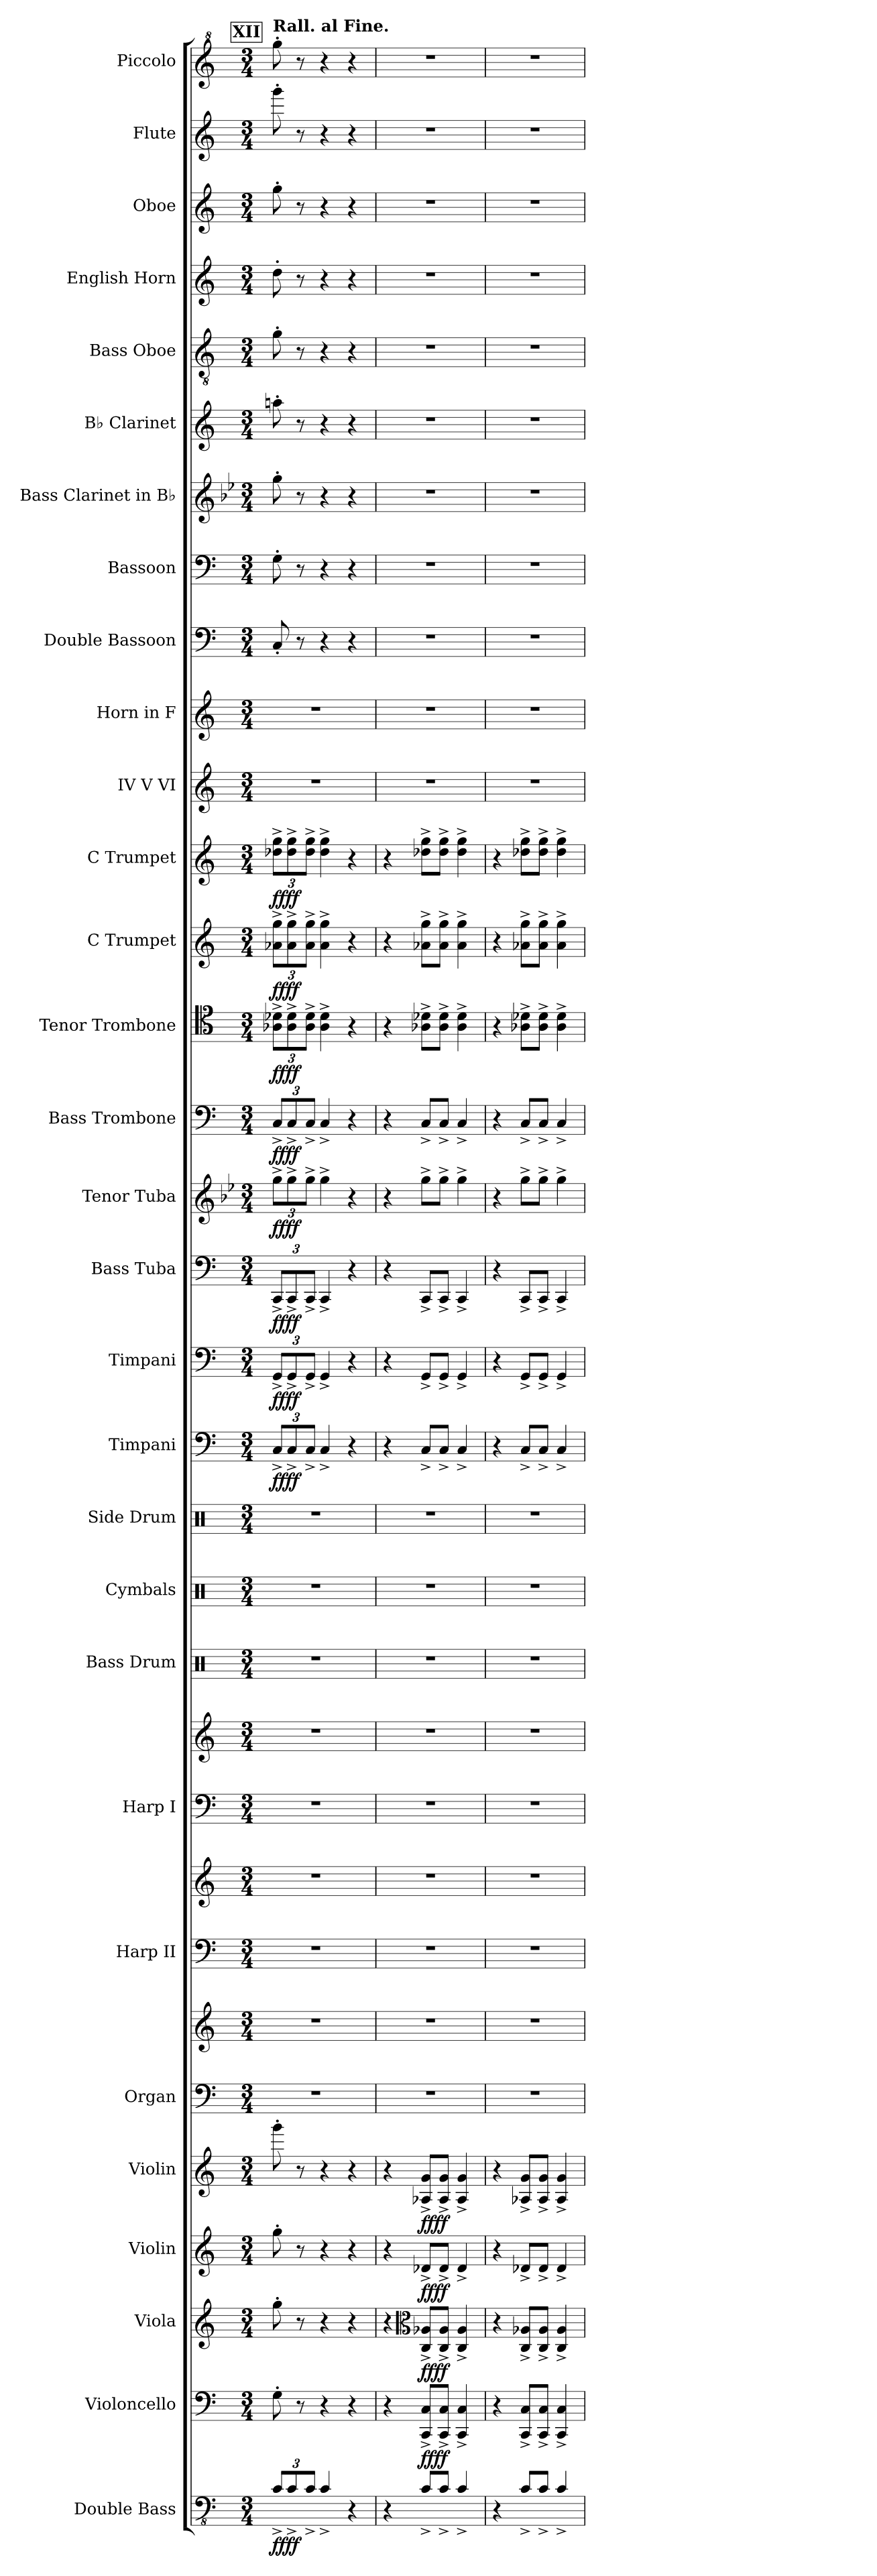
**kern	**dynam	**kern	**dynam	**kern	**dynam	**kern	**dynam	**kern	**dynam	**kern	**kern	**kern	**kern	**kern	**kern	**kern	**kern	**kern	**kern	**dynam	**kern	**dynam	**kern	**dynam	**kern	**dynam	**kern	**dynam	**kern	**dynam	**kern	**dynam	**kern	**dynam	**kern	**kern	**kern	**kern	**kern	**kern	**kern	**kern	**kern	**kern	**kern
*part30	*part30	*part29	*part29	*part28	*part28	*part27	*part27	*part26	*part26	*part25	*part25	*part24	*part24	*part23	*part23	*part22	*part21	*part20	*part19	*part19	*part18	*part18	*part17	*part17	*part16	*part16	*part15	*part15	*part14	*part14	*part13	*part13	*part12	*part12	*part11	*part10	*part9	*part8	*part7	*part6	*part5	*part4	*part3	*part2	*part1
*staff33	*staff33	*staff32	*staff32	*staff31	*staff31	*staff30	*staff30	*staff29	*staff29	*staff28	*staff27	*staff26	*staff25	*staff24	*staff23	*staff22	*staff21	*staff20	*staff19	*staff19	*staff18	*staff18	*staff17	*staff17	*staff16	*staff16	*staff15	*staff15	*staff14	*staff14	*staff13	*staff13	*staff12	*staff12	*staff11	*staff10	*staff9	*staff8	*staff7	*staff6	*staff5	*staff4	*staff3	*staff2	*staff1
*I"Double Bass	*	*I"Violoncello	*	*I"Viola	*	*I"Violin	*	*I"Violin	*	*I"Organ	*	*I"Harp II	*	*I"Harp I	*	*I"Bass Drum	*I"Cymbals	*I"Side Drum	*I"Timpani	*	*I"Timpani	*	*I"Bass Tuba	*	*I"Tenor Tuba	*	*I"Bass Trombone	*	*I"Tenor Trombone	*	*I"C Trumpet	*	*I"C Trumpet	*	*I"IV V VI	*I"Horn in F	*I"Double Bassoon	*I"Bassoon	*I"Bass Clarinet in B♭	*I"B♭ Clarinet	*I"Bass Oboe	*I"English Horn	*I"Oboe	*I"Flute	*I"Piccolo
*I'Db.	*	*I'Vc.	*	*I'Vla.	*	*I'Vln.	*	*I'Vln.	*	*I'Org.	*	*I'Hrp. II.	*	*I'Hrp. I.	*	*I'B. Dr.	*I'Cym.	*I'S. Dr.	*I'Timp.	*	*I'Timp.	*	*I'Bass Tub.	*	*I'Ten. Tub.	*	*I'B. Tbn.	*	*I'T. Tbn.	*	*I'C Tpt.	*	*I'C Tpt.	*	*	*I'Hrn.	*I'Dbn.	*I'Bn.	*I'Bcl.	*I'Cl.	*I'Bass Ob.	*I'E. H.	*I'Ob.	*I'Fl.	*I'Picc.
*clefFv4	*	*clefF4	*	*clefG2	*	*clefG2	*	*clefG2	*	*clefF4	*clefG2	*clefF4	*clefG2	*clefF4	*clefG2	*clefX	*clefX	*clefX	*clefF4	*	*clefF4	*	*clefF4	*	*clefG2	*	*clefF4	*	*clefC4	*	*clefG2	*	*clefG2	*	*clefG2	*clefG2	*clefF4	*clefF4	*clefG2	*clefG2	*clefGv2	*clefG2	*clefG2	*clefG2	*clefG^2
*ITrd7c12	*	*	*	*	*	*	*	*	*	*	*	*	*	*	*	*	*	*	*	*	*	*	*	*	*ITrd8c14	*	*	*	*	*	*	*	*	*	*ITrd4c7	*ITrd4c7	*ITrd7c12	*	*ITrd8c14	*ITrd1c2	*	*ITrd4c7	*	*	*ITrd-7c-12
*k[]	*	*k[]	*	*k[]	*	*k[]	*	*k[]	*	*k[]	*k[]	*k[]	*k[]	*k[]	*k[]	*k[]	*k[]	*k[]	*k[]	*	*k[]	*	*k[]	*	*k[b-e-]	*	*k[]	*	*k[]	*	*k[]	*	*k[]	*	*k[b-]	*k[b-]	*k[]	*k[]	*k[b-e-]	*k[b-e-]	*k[]	*k[b-]	*k[]	*k[]	*k[]
*M3/4	*	*M3/4	*	*M3/4	*	*M3/4	*	*M3/4	*	*M3/4	*M3/4	*M3/4	*M3/4	*M3/4	*M3/4	*M3/4	*M3/4	*M3/4	*M3/4	*	*M3/4	*	*M3/4	*	*M3/4	*	*M3/4	*	*M3/4	*	*M3/4	*	*M3/4	*	*M3/4	*M3/4	*M3/4	*M3/4	*M3/4	*M3/4	*M3/4	*M3/4	*M3/4	*M3/4	*M3/4
*MM117	*	*MM117	*	*MM117	*	*MM117	*	*MM117	*	*MM117	*MM117	*MM117	*MM117	*MM117	*MM117	*MM117	*MM117	*MM117	*MM117	*	*MM117	*	*MM117	*	*MM117	*	*MM117	*	*MM117	*	*MM117	*	*MM117	*	*MM117	*MM117	*MM117	*MM117	*MM117	*MM117	*MM117	*MM117	*MM117	*MM117	*MM117
*Xbrackettup	*	*	*	*	*	*	*	*	*	*	*	*	*	*	*	*	*	*	*Xbrackettup	*	*Xbrackettup	*	*Xbrackettup	*	*Xbrackettup	*	*Xbrackettup	*	*Xbrackettup	*	*Xbrackettup	*	*Xbrackettup	*	*	*	*	*	*	*	*	*	*	*	*
!!LO:REH:place=s1:a:B:fs=14:t=XII
=178	=178	=178	=178	=178	=178	=178	=178	=178	=178	=178	=178	=178	=178	=178	=178	=178	=178	=178	=178	=178	=178	=178	=178	=178	=178	=178	=178	=178	=178	=178	=178	=178	=178	=178	=178	=178	=178	=178	=178	=178	=178	=178	=178	=178	=178
!	!	!	!	!	!	!	!	!	!	!	!	!	!	!	!	!	!	!	!	!	!	!	!	!	!	!	!	!	!	!	!	!	!	!	!	!	!	!	!	!	!	!	!	!	!LO:TX:a:B:t=Rall. al Fine.
!	!LO:DY:b	!	!	!	!	!	!	!	!	!	!	!	!	!	!	!	!	!	!	!LO:DY:b	!	!LO:DY:b	!	!LO:DY:b	!	!LO:DY:b	!	!LO:DY:b	!	!LO:DY:b	!	!LO:DY:b	!	!LO:DY:b	!	!	!	!	!	!	!	!	!	!	!
12CC^/L	ffff	8G'\	.	8gg'\	.	8gg'\	.	8ggg'\	.	2.r	2.r	2.r	2.r	2.r	2.r	2.r	2.r	2.r	12C^/L	ffff	12GG^/L	ffff	12CC^/L	ffff	12g^\L	ffff	12C^/L	ffff	12A-X\^ 12d-X\^L	ffff	12a-X\^ 12gg\^L	ffff	12dd-X\^ 12gg\^L	ffff	2.r	2.r	8CC'/	8G'\	8g'\	8ggn'\	8g'\	8g'\	8gg'\	8ggg'\	8gggg'\
12CC^/	.	.	.	.	.	.	.	.	.	.	.	.	.	.	.	.	.	.	12C^/	.	12GG^/	.	12CC^/	.	12g^\	.	12C^/	.	12A-\^ 12d-\^	.	12a-\^ 12gg\^	.	12dd-\^ 12gg\^	.	.	.	.	.	.	.	.	.	.	.	.
.	.	8r	.	8r	.	8r	.	8r	.	.	.	.	.	.	.	.	.	.	.	.	.	.	.	.	.	.	.	.	.	.	.	.	.	.	.	.	8r	8r	8r	8r	8r	8r	8r	8r	8r
12CC^/J	.	.	.	.	.	.	.	.	.	.	.	.	.	.	.	.	.	.	12C^/J	.	12GG^/J	.	12CC^/J	.	12g^\J	.	12C^/J	.	12A-\^ 12d-\^J	.	12a-\^ 12gg\^J	.	12dd-\^ 12gg\^J	.	.	.	.	.	.	.	.	.	.	.	.
4CC^/	.	4r	.	4r	.	4r	.	4r	.	.	.	.	.	.	.	.	.	.	4C^/	.	4GG^/	.	4CC^/	.	4g^\	.	4C^/	.	4A-\^ 4d-\^	.	4a-\^ 4gg\^	.	4dd-\^ 4gg\^	.	.	.	4r	4r	4r	4r	4r	4r	4r	4r	4r
4r	.	4r	.	4r	.	4r	.	4r	.	.	.	.	.	.	.	.	.	.	4r	.	4r	.	4r	.	4r	.	4r	.	4r	.	4r	.	4r	.	.	.	4r	4r	4r	4r	4r	4r	4r	4r	4r
=179	=179	=179	=179	=179	=179	=179	=179	=179	=179	=179	=179	=179	=179	=179	=179	=179	=179	=179	=179	=179	=179	=179	=179	=179	=179	=179	=179	=179	=179	=179	=179	=179	=179	=179	=179	=179	=179	=179	=179	=179	=179	=179	=179	=179	=179
*	*	*	*	*	*	*	*	*	*	*	*	*	*	*	*	*	*	*	*	*	*	*	*	*	*	*	*	*	*	*	*	*	*	*	*	*	*	*	*	*	*	*	*	*	*MM110
4r	.	4r	.	4r	.	4r	.	4r	.	2.r	2.r	2.r	2.r	2.r	2.r	2.r	2.r	2.r	4r	.	4r	.	4r	.	4r	.	4r	.	4r	.	4r	.	4r	.	2.r	2.r	2.r	2.r	2.r	2.r	2.r	2.r	2.r	2.r	2.r
*	*	*	*	*clefC3	*	*	*	*	*	*	*	*	*	*	*	*	*	*	*	*	*	*	*	*	*	*	*	*	*	*	*	*	*	*	*	*	*	*	*	*	*	*	*	*	*
!	!	!	!LO:DY:b	!	!LO:DY:b	!	!LO:DY:b	!	!LO:DY:b	!	!	!	!	!	!	!	!	!	!	!	!	!	!	!	!	!	!	!	!	!	!	!	!	!	!	!	!	!	!	!	!	!	!	!	!
8CC^/L	.	8CC/^ 8C/^L	ffff	8C/^ 8A-X/^L	ffff	8d-X^/L	ffff	8A-X/^ 8g/^L	ffff	.	.	.	.	.	.	.	.	.	8C^/L	.	8GG^/L	.	8CC^/L	.	8g^\L	.	8C^/L	.	8A-X\^ 8d-X\^L	.	8a-X\^ 8gg\^L	.	8dd-X\^ 8gg\^L	.	.	.	.	.	.	.	.	.	.	.	.
8CC^/J	.	8CC/^ 8C/^J	.	8C/^ 8A-/^J	.	8d-^/J	.	8A-/^ 8g/^J	.	.	.	.	.	.	.	.	.	.	8C^/J	.	8GG^/J	.	8CC^/J	.	8g^\J	.	8C^/J	.	8A-\^ 8d-\^J	.	8a-\^ 8gg\^J	.	8dd-\^ 8gg\^J	.	.	.	.	.	.	.	.	.	.	.	.
4CC^/	.	4CC/^ 4C/^	.	4C/^ 4A-/^	.	4d-^/	.	4A-/^ 4g/^	.	.	.	.	.	.	.	.	.	.	4C^/	.	4GG^/	.	4CC^/	.	4g^\	.	4C^/	.	4A-\^ 4d-\^	.	4a-\^ 4gg\^	.	4dd-\^ 4gg\^	.	.	.	.	.	.	.	.	.	.	.	.
=180	=180	=180	=180	=180	=180	=180	=180	=180	=180	=180	=180	=180	=180	=180	=180	=180	=180	=180	=180	=180	=180	=180	=180	=180	=180	=180	=180	=180	=180	=180	=180	=180	=180	=180	=180	=180	=180	=180	=180	=180	=180	=180	=180	=180	=180
*	*	*	*	*	*	*	*	*	*	*	*	*	*	*	*	*	*	*	*	*	*	*	*	*	*	*	*	*	*	*	*	*	*	*	*	*	*	*	*	*	*	*	*	*	*MM98
4r	.	4r	.	4r	.	4r	.	4r	.	2.r	2.r	2.r	2.r	2.r	2.r	2.r	2.r	2.r	4r	.	4r	.	4r	.	4r	.	4r	.	4r	.	4r	.	4r	.	2.r	2.r	2.r	2.r	2.r	2.r	2.r	2.r	2.r	2.r	2.r
8CC^/L	.	8CC/^ 8C/^L	.	8C/^ 8A-X/^L	.	8d-X^/L	.	8A-X/^ 8g/^L	.	.	.	.	.	.	.	.	.	.	8C^/L	.	8GG^/L	.	8CC^/L	.	8g^\L	.	8C^/L	.	8A-X\^ 8d-X\^L	.	8a-X\^ 8gg\^L	.	8dd-X\^ 8gg\^L	.	.	.	.	.	.	.	.	.	.	.	.
8CC^/J	.	8CC/^ 8C/^J	.	8C/^ 8A-/^J	.	8d-^/J	.	8A-/^ 8g/^J	.	.	.	.	.	.	.	.	.	.	8C^/J	.	8GG^/J	.	8CC^/J	.	8g^\J	.	8C^/J	.	8A-\^ 8d-\^J	.	8a-\^ 8gg\^J	.	8dd-\^ 8gg\^J	.	.	.	.	.	.	.	.	.	.	.	.
4CC^/	.	4CC/^ 4C/^	.	4C/^ 4A-/^	.	4d-^/	.	4A-/^ 4g/^	.	.	.	.	.	.	.	.	.	.	4C^/	.	4GG^/	.	4CC^/	.	4g^\	.	4C^/	.	4A-\^ 4d-\^	.	4a-\^ 4gg\^	.	4dd-\^ 4gg\^	.	.	.	.	.	.	.	.	.	.	.	.
=	=	=	=	=	=	=	=	=	=	=	=	=	=	=	=	=	=	=	=	=	=	=	=	=	=	=	=	=	=	=	=	=	=	=	=	=	=	=	=	=	=	=	=	=	=
*-	*-	*-	*-	*-	*-	*-	*-	*-	*-	*-	*-	*-	*-	*-	*-	*-	*-	*-	*-	*-	*-	*-	*-	*-	*-	*-	*-	*-	*-	*-	*-	*-	*-	*-	*-	*-	*-	*-	*-	*-	*-	*-	*-	*-	*-
